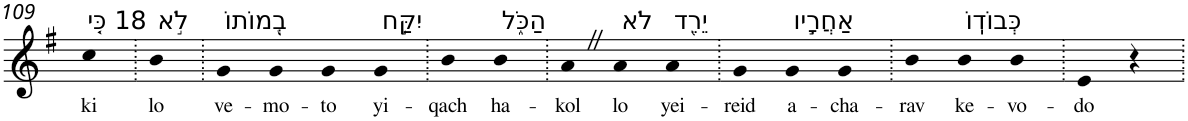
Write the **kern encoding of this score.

**kern	**text
*part1	*part1
*staff1	*staff1
*I"Piano	*
*I'Pno	*
!!LO:PB:g=z
*clefG2	*
*k[f#]	*
*G:	*
=109	=109
!LO:TX:a:t=18 כִּ֤י	!
!	!LO:LY:b
4cc	ki
=110.	=110.
!LO:TX:a:t=לֹ֣א	!
!	!LO:LY:b
4b	lo
=111.	=111.
!LO:TX:a:t=בְ֭מוֹתוֹ	!
!	!LO:LY:b
4g	ve-
!	!LO:LY:b
4g	-mo-
!	!LO:LY:b
4g	-to
!LO:TX:a:t=יִקַּ֣ח	!
!	!LO:LY:b
4g	yi-
=112.	=112.
!	!LO:LY:b
4b	-qach
!LO:TX:a:t=הַכֹּ֑ל	!
!	!LO:LY:b
4b	ha-
=113.	=113.
!	!LO:LY:b
4aZ	-kol
!LO:TX:a:t=לֹא	!
!	!LO:LY:b
4a	lo
!LO:TX:a:t=יֵרֵ֖ד	!
!	!LO:LY:b
4a	yei-
=114.	=114.
!	!LO:LY:b
4g	-reid
!LO:TX:a:t=אַחֲרָ֣יו	!
!	!LO:LY:b
4g	a-
!	!LO:LY:b
4g	-cha-
=115.	=115.
!	!LO:LY:b
4b	-rav
!LO:TX:a:t=כְּבוֹדֽוֹ	!
!	!LO:LY:b
4b	ke-
!	!LO:LY:b
4b	-vo-
=116.	=116.
!	!LO:LY:b
4e	-do
4r	.
=.	=.
*-	*-
